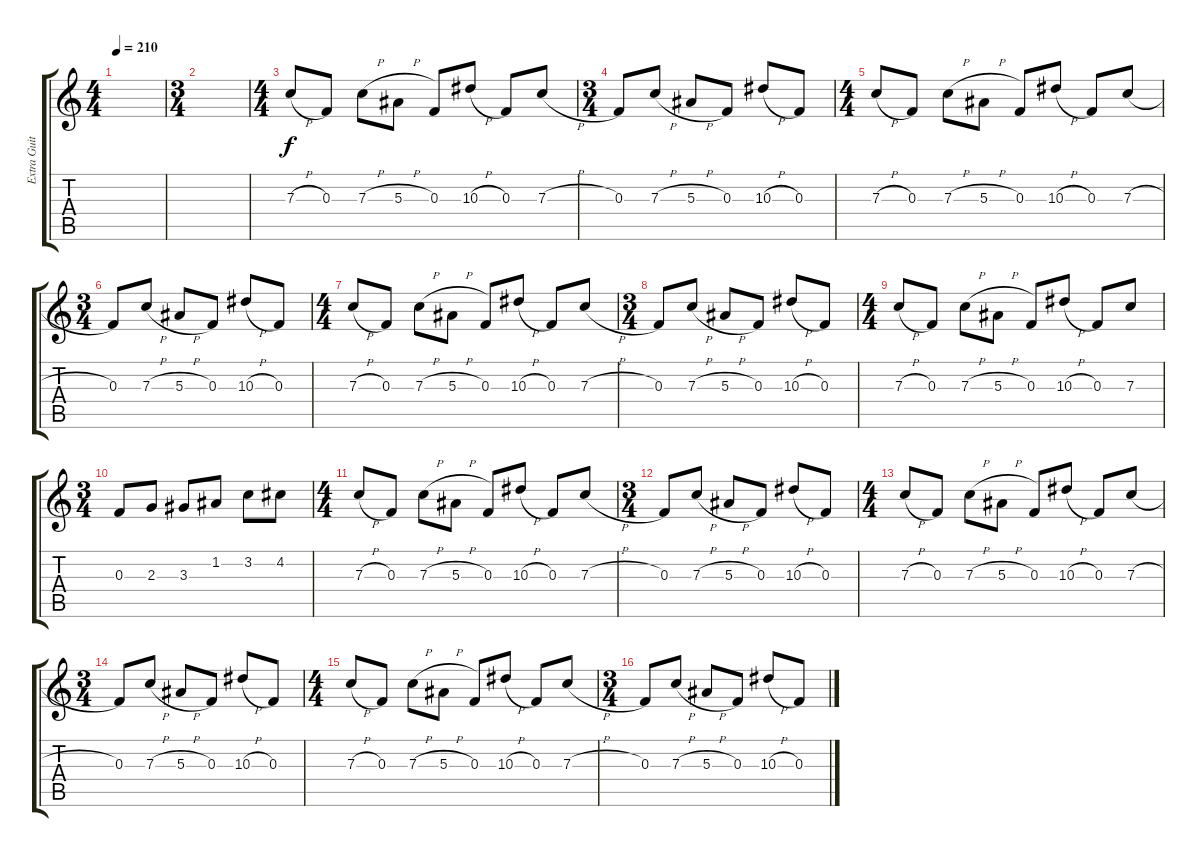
\track ("Extra Guitar 2" "Extra Guit") {instrument overdrivenguitar}
\staff {score tabs}
\tuning (D4 A3 F3 C3 G2 C2) {hide}
\ts (4 4)
\tempo 210
\clef g2
\ks c
|
\ts (3 4)
|
\ts (4 4)
7.3{h}.8 0.3.8 7.3{h}.8 5.3{h}.8 0.3.8 10.3{h}.8 0.3.8 7.3{h}.8 |
\ts (3 4)
0.3.8 7.3{h}.8 5.3{h}.8 0.3.8 10.3{h}.8 0.3.8 |
\ts (4 4)
7.3{h}.8 0.3.8 7.3{h}.8 5.3{h}.8 0.3.8 10.3{h}.8 0.3.8 7.3{h}.8 |
\ts (3 4)
0.3.8 7.3{h}.8 5.3{h}.8 0.3.8 10.3{h}.8 0.3.8 |
\ts (4 4)
7.3{h}.8 0.3.8 7.3{h}.8 5.3{h}.8 0.3.8 10.3{h}.8 0.3.8 7.3{h}.8 |
\ts (3 4)
0.3.8 7.3{h}.8 5.3{h}.8 0.3.8 10.3{h}.8 0.3.8 |
\ts (4 4)
7.3{h}.8 0.3.8 7.3{h}.8 5.3{h}.8 0.3.8 10.3{h}.8 0.3.8 7.3.8 |
\ts (3 4)
0.3.8 2.3.8 3.3.8 1.2.8 3.2.8 4.2.8 |
\ts (4 4)
7.3{h}.8 0.3.8 7.3{h}.8 5.3{h}.8 0.3.8 10.3{h}.8 0.3.8 7.3{h}.8 |
\ts (3 4)
0.3.8 7.3{h}.8 5.3{h}.8 0.3.8 10.3{h}.8 0.3.8 |
\ts (4 4)
7.3{h}.8 0.3.8 7.3{h}.8 5.3{h}.8 0.3.8 10.3{h}.8 0.3.8 7.3{h}.8 |
\ts (3 4)
0.3.8 7.3{h}.8 5.3{h}.8 0.3.8 10.3{h}.8 0.3.8 |
\ts (4 4)
7.3{h}.8 0.3.8 7.3{h}.8 5.3{h}.8 0.3.8 10.3{h}.8 0.3.8 7.3{h}.8 |
\ts (3 4)
0.3.8 7.3{h}.8 5.3{h}.8 0.3.8 10.3{h}.8 0.3.8
